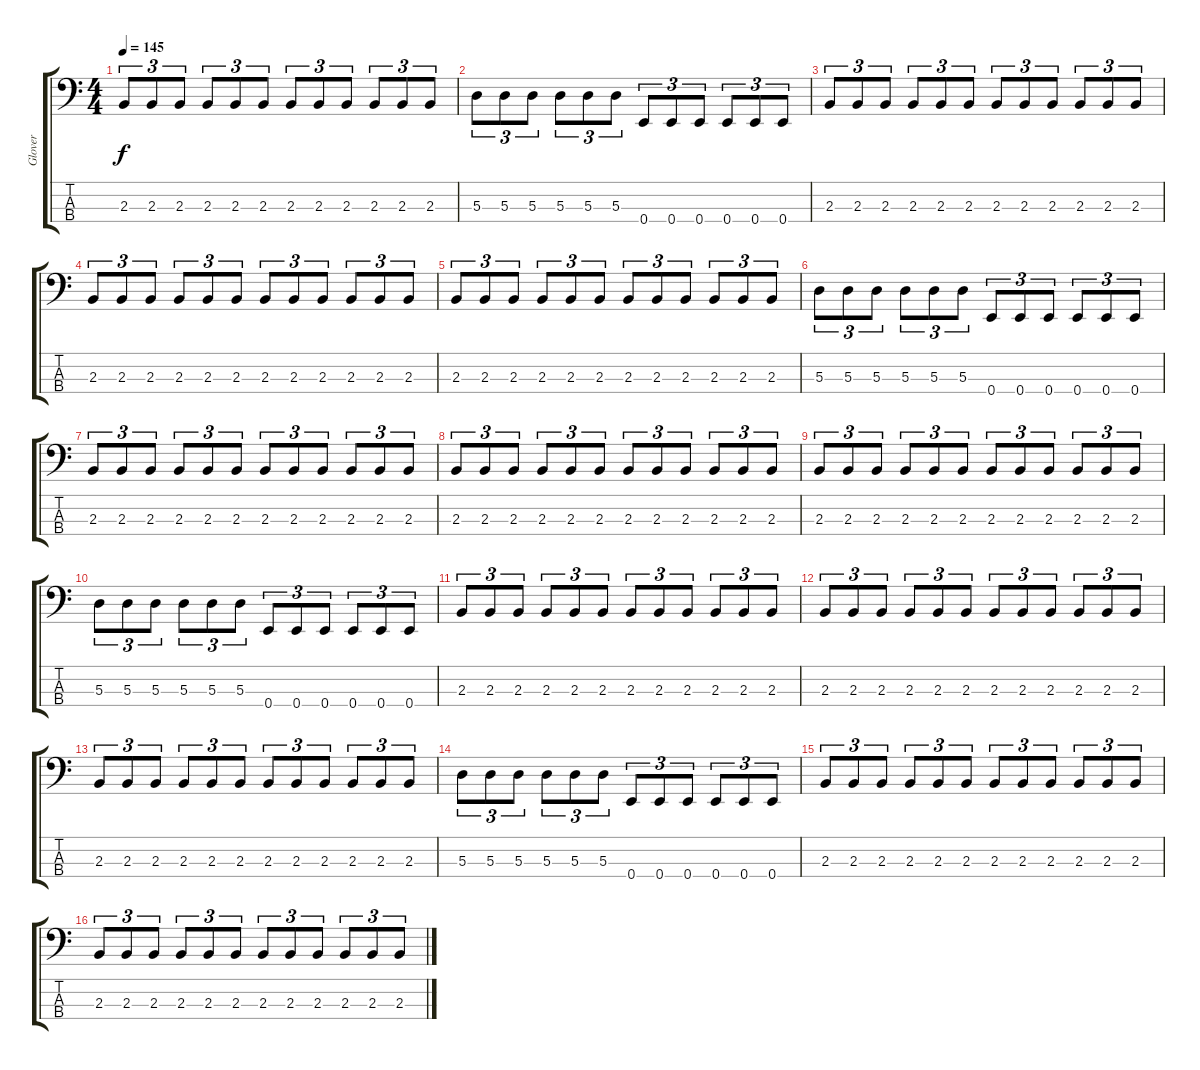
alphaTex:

\track ("Glover" "Glover") {instrument electricbassfinger}
\staff {score tabs}
\tuning (G2 D2 A1 E1) {hide}
\ts (4 4)
\tempo 145
\clef f4
\ks c
2.3.8{tu (3 2) dy f} 2.3.8{tu (3 2)} 2.3.8{tu (3 2)} 2.3.8{tu (3 2)} 2.3.8{tu (3 2)} 2.3.8{tu (3 2)} 2.3.8{tu (3 2)} 2.3.8{tu (3 2)} 2.3.8{tu (3 2)} 2.3.8{tu (3 2)} 2.3.8{tu (3 2)} 2.3.8{tu (3 2)} |
5.3.8{tu (3 2)} 5.3.8{tu (3 2)} 5.3.8{tu (3 2)} 5.3.8{tu (3 2)} 5.3.8{tu (3 2)} 5.3.8{tu (3 2)} 0.4.8{tu (3 2)} 0.4.8{tu (3 2)} 0.4.8{tu (3 2)} 0.4.8{tu (3 2)} 0.4.8{tu (3 2)} 0.4.8{tu (3 2)} |
2.3.8{tu (3 2)} 2.3.8{tu (3 2)} 2.3.8{tu (3 2)} 2.3.8{tu (3 2)} 2.3.8{tu (3 2)} 2.3.8{tu (3 2)} 2.3.8{tu (3 2)} 2.3.8{tu (3 2)} 2.3.8{tu (3 2)} 2.3.8{tu (3 2)} 2.3.8{tu (3 2)} 2.3.8{tu (3 2)} |
2.3.8{tu (3 2)} 2.3.8{tu (3 2)} 2.3.8{tu (3 2)} 2.3.8{tu (3 2)} 2.3.8{tu (3 2)} 2.3.8{tu (3 2)} 2.3.8{tu (3 2)} 2.3.8{tu (3 2)} 2.3.8{tu (3 2)} 2.3.8{tu (3 2)} 2.3.8{tu (3 2)} 2.3.8{tu (3 2)} |
2.3.8{tu (3 2)} 2.3.8{tu (3 2)} 2.3.8{tu (3 2)} 2.3.8{tu (3 2)} 2.3.8{tu (3 2)} 2.3.8{tu (3 2)} 2.3.8{tu (3 2)} 2.3.8{tu (3 2)} 2.3.8{tu (3 2)} 2.3.8{tu (3 2)} 2.3.8{tu (3 2)} 2.3.8{tu (3 2)} |
5.3.8{tu (3 2)} 5.3.8{tu (3 2)} 5.3.8{tu (3 2)} 5.3.8{tu (3 2)} 5.3.8{tu (3 2)} 5.3.8{tu (3 2)} 0.4.8{tu (3 2)} 0.4.8{tu (3 2)} 0.4.8{tu (3 2)} 0.4.8{tu (3 2)} 0.4.8{tu (3 2)} 0.4.8{tu (3 2)} |
2.3.8{tu (3 2)} 2.3.8{tu (3 2)} 2.3.8{tu (3 2)} 2.3.8{tu (3 2)} 2.3.8{tu (3 2)} 2.3.8{tu (3 2)} 2.3.8{tu (3 2)} 2.3.8{tu (3 2)} 2.3.8{tu (3 2)} 2.3.8{tu (3 2)} 2.3.8{tu (3 2)} 2.3.8{tu (3 2)} |
2.3.8{tu (3 2)} 2.3.8{tu (3 2)} 2.3.8{tu (3 2)} 2.3.8{tu (3 2)} 2.3.8{tu (3 2)} 2.3.8{tu (3 2)} 2.3.8{tu (3 2)} 2.3.8{tu (3 2)} 2.3.8{tu (3 2)} 2.3.8{tu (3 2)} 2.3.8{tu (3 2)} 2.3.8{tu (3 2)} |
2.3.8{tu (3 2)} 2.3.8{tu (3 2)} 2.3.8{tu (3 2)} 2.3.8{tu (3 2)} 2.3.8{tu (3 2)} 2.3.8{tu (3 2)} 2.3.8{tu (3 2)} 2.3.8{tu (3 2)} 2.3.8{tu (3 2)} 2.3.8{tu (3 2)} 2.3.8{tu (3 2)} 2.3.8{tu (3 2)} |
5.3.8{tu (3 2)} 5.3.8{tu (3 2)} 5.3.8{tu (3 2)} 5.3.8{tu (3 2)} 5.3.8{tu (3 2)} 5.3.8{tu (3 2)} 0.4.8{tu (3 2)} 0.4.8{tu (3 2)} 0.4.8{tu (3 2)} 0.4.8{tu (3 2)} 0.4.8{tu (3 2)} 0.4.8{tu (3 2)} |
2.3.8{tu (3 2)} 2.3.8{tu (3 2)} 2.3.8{tu (3 2)} 2.3.8{tu (3 2)} 2.3.8{tu (3 2)} 2.3.8{tu (3 2)} 2.3.8{tu (3 2)} 2.3.8{tu (3 2)} 2.3.8{tu (3 2)} 2.3.8{tu (3 2)} 2.3.8{tu (3 2)} 2.3.8{tu (3 2)} |
2.3.8{tu (3 2)} 2.3.8{tu (3 2)} 2.3.8{tu (3 2)} 2.3.8{tu (3 2)} 2.3.8{tu (3 2)} 2.3.8{tu (3 2)} 2.3.8{tu (3 2)} 2.3.8{tu (3 2)} 2.3.8{tu (3 2)} 2.3.8{tu (3 2)} 2.3.8{tu (3 2)} 2.3.8{tu (3 2)} |
2.3.8{tu (3 2)} 2.3.8{tu (3 2)} 2.3.8{tu (3 2)} 2.3.8{tu (3 2)} 2.3.8{tu (3 2)} 2.3.8{tu (3 2)} 2.3.8{tu (3 2)} 2.3.8{tu (3 2)} 2.3.8{tu (3 2)} 2.3.8{tu (3 2)} 2.3.8{tu (3 2)} 2.3.8{tu (3 2)} |
5.3.8{tu (3 2)} 5.3.8{tu (3 2)} 5.3.8{tu (3 2)} 5.3.8{tu (3 2)} 5.3.8{tu (3 2)} 5.3.8{tu (3 2)} 0.4.8{tu (3 2)} 0.4.8{tu (3 2)} 0.4.8{tu (3 2)} 0.4.8{tu (3 2)} 0.4.8{tu (3 2)} 0.4.8{tu (3 2)} |
2.3.8{tu (3 2) volume 0} 2.3.8{tu (3 2)} 2.3.8{tu (3 2)} 2.3.8{tu (3 2)} 2.3.8{tu (3 2)} 2.3.8{tu (3 2)} 2.3.8{tu (3 2)} 2.3.8{tu (3 2)} 2.3.8{tu (3 2)} 2.3.8{tu (3 2)} 2.3.8{tu (3 2)} 2.3.8{tu (3 2)} |
2.3.8{tu (3 2)} 2.3.8{tu (3 2)} 2.3.8{tu (3 2)} 2.3.8{tu (3 2)} 2.3.8{tu (3 2)} 2.3.8{tu (3 2)} 2.3.8{tu (3 2)} 2.3.8{tu (3 2)} 2.3.8{tu (3 2)} 2.3.8{tu (3 2)} 2.3.8{tu (3 2)} 2.3.8{tu (3 2)}
